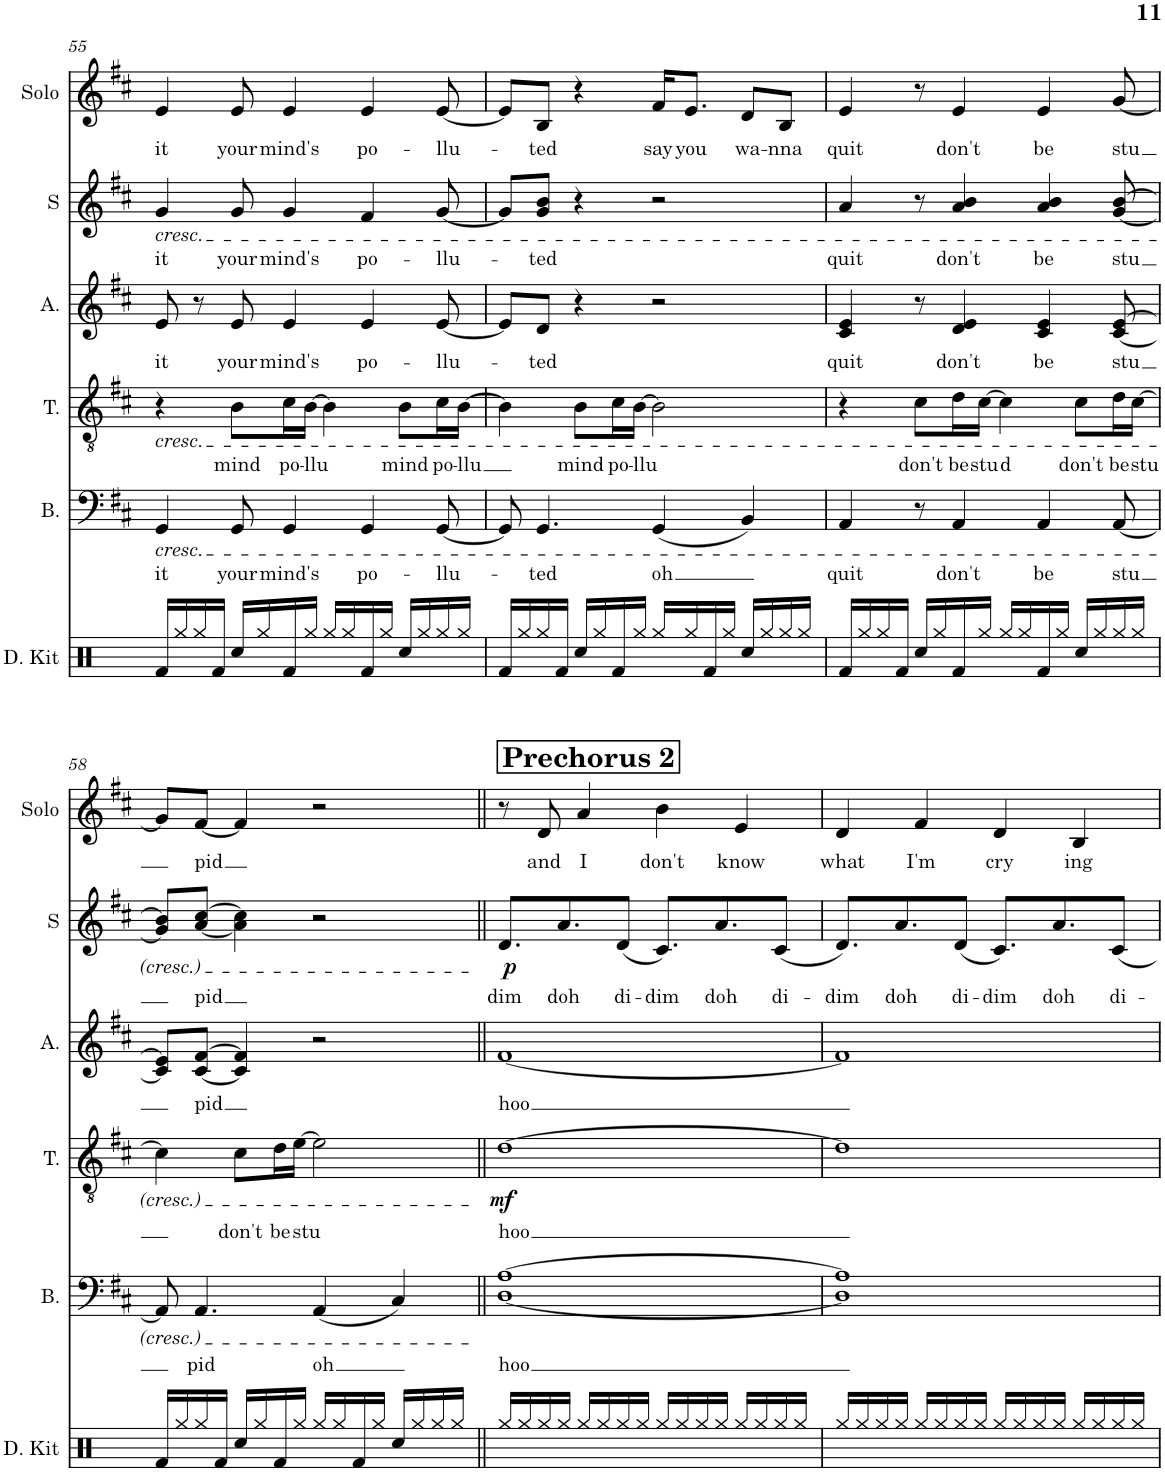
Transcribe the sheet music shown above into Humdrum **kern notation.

**kern	**kern	**text	**kern	**text	**dynam	**kern	**text	**kern	**text	**dynam	**kern	**text
*part6	*part5	*part5	*part4	*part4	*part4	*part3	*part3	*part2	*part2	*part2	*part1	*part1
*staff6	*staff5	*staff5	*staff4	*staff4	*staff4	*staff3	*staff3	*staff2	*staff2	*staff2	*staff1	*staff1
*I"Drum Kit	*I"Bass	*	*I"Tenor	*	*	*I"Alto	*	*I"Soprano	*	*	*I"Solo	*
*I'D. Kit	*I'B.	*	*I'T.	*	*	*I'A.	*	*I'S	*	*	*I'Solo	*
!!LO:PB:g=z
*clefX	*clefF4	*	*clefGv2	*	*	*clefG2	*	*clefG2	*	*	*clefG2	*
*k[]	*k[f#c#]	*	*k[f#c#]	*	*	*k[f#c#]	*	*k[f#c#]	*	*	*k[f#c#]	*
*M4/4	*M4/4	*	*M4/4	*	*	*M4/4	*	*M4/4	*	*	*M4/4	*
=55	=55	=55	=55	=55	=55	=55	=55	=55	=55	=55	=55	=55
!	!	!	!	!	!	!	!	!LO:TX:b:i:t=cresc.	!	!	!	!
!	!	!	!LO:TX:b:i:t=cresc.	!	!	!	!	!	!	!	!	!
!	!LO:TX:b:i:t=cresc.	!	!	!	!	!	!	!	!	!	!	!
!	!	!LO:LY:b	!	!	!	!	!LO:LY:b	!	!LO:LY:b	!	!	!LO:LY:b
16Rf/LL	4GG/	it	4r	.	.	8e/	it	4g/	it	.	4e/	it
16Rgg/	.	.	.	.	.	.	.	.	.	.	.	.
16Rgg/	.	.	.	.	.	8r	.	.	.	.	.	.
16Rf/JJ	.	.	.	.	.	.	.	.	.	.	.	.
!	!	!LO:LY:b	!	!LO:LY:b	!	!	!LO:LY:b	!	!LO:LY:b	!	!	!LO:LY:b
16Rcc/LL	8GG/	your	8B\L	mind	.	8e/	your	8g/	your	.	8e/	your
16Rgg/	.	.	.	.	.	.	.	.	.	.	.	.
!	!	!LO:LY:b	!	!LO:LY:b	!	!	!LO:LY:b	!	!LO:LY:b	!	!	!LO:LY:b
16Rf/	4GG/	mind's	16c#\L	po-	.	4e/	mind's	4g/	mind's	.	4e/	mind's
!	!	!	!	!LO:LY:b	!	!	!	!	!	!	!	!
16Rgg/JJ	.	.	[16B\JJ	-llu	.	.	.	.	.	.	.	.
16Rgg/LL	.	.	4B\]	.	.	.	.	.	.	.	.	.
16Rgg/	.	.	.	.	.	.	.	.	.	.	.	.
!	!	!LO:LY:b	!	!	!	!	!LO:LY:b	!	!LO:LY:b	!	!	!LO:LY:b
16Rf/	4GG/	po-	.	.	.	4e/	po-	4f#/	po-	.	4e/	po-
16Rgg/JJ	.	.	.	.	.	.	.	.	.	.	.	.
!	!	!	!	!LO:LY:b	!	!	!	!	!	!	!	!
16Rcc/LL	.	.	8B\L	mind	.	.	.	.	.	.	.	.
16Rgg/	.	.	.	.	.	.	.	.	.	.	.	.
!	!	!LO:LY:b	!	!LO:LY:b	!	!	!LO:LY:b	!	!LO:LY:b	!	!	!LO:LY:b
16Rgg/	[8GG/	-llu-	16c#\L	po-	.	[8e/	-llu-	[8g/	-llu-	.	[8e/	-llu-
!	!	!	!	!LO:LY:b	!	!	!	!	!	!	!	!
16Rgg/JJ	.	.	[16B\JJ	-llu	.	.	.	.	.	.	.	.
=56	=56	=56	=56	=56	=56	=56	=56	=56	=56	=56	=56	=56
16Rf/LL	8GG/]	.	4B\]	.	.	8e/L]	.	8g/L]	.	.	8e/L]	.
16Rgg/	.	.	.	.	.	.	.	.	.	.	.	.
!	!	!LO:LY:b	!	!	!	!	!LO:LY:b	!	!LO:LY:b	!	!	!LO:LY:b
16Rgg/	4.GG/	-ted	.	.	.	8d/J	-ted	8g/ 8b/J	-ted	.	8B/J	-ted
16Rf/JJ	.	.	.	.	.	.	.	.	.	.	.	.
!	!	!	!	!LO:LY:b	!	!	!	!	!	!	!	!
16Rcc/LL	.	.	8B\L	mind	.	4r	.	4r	.	.	4r	.
16Rgg/	.	.	.	.	.	.	.	.	.	.	.	.
!	!	!	!	!LO:LY:b	!	!	!	!	!	!	!	!
16Rf/	.	.	16c#\L	po-	.	.	.	.	.	.	.	.
!	!	!	!	!LO:LY:b	!	!	!	!	!	!	!	!
16Rgg/JJ	.	.	[16B\JJ	-llu	.	.	.	.	.	.	.	.
!	!	!LO:LY:b	!	!	!	!	!	!	!	!	!	!LO:LY:b
16Rgg/LL	(4GG/	oh	2B\]	.	.	2r	.	2r	.	.	16f#/KL	say
!	!	!	!	!	!	!	!	!	!	!	!	!LO:LY:b
16Rgg/	.	.	.	.	.	.	.	.	.	.	8.e/J	you
16Rf/	.	.	.	.	.	.	.	.	.	.	.	.
16Rgg/JJ	.	.	.	.	.	.	.	.	.	.	.	.
!	!	!	!	!	!	!	!	!	!	!	!	!LO:LY:b
16Rcc/LL	4BB/)	.	.	.	.	.	.	.	.	.	8d/L	wa-
16Rgg/	.	.	.	.	.	.	.	.	.	.	.	.
!	!	!	!	!	!	!	!	!	!	!	!	!LO:LY:b
16Rgg/	.	.	.	.	.	.	.	.	.	.	8B/J	-nna
16Rgg/JJ	.	.	.	.	.	.	.	.	.	.	.	.
=57	=57	=57	=57	=57	=57	=57	=57	=57	=57	=57	=57	=57
!	!	!LO:LY:b	!	!	!	!	!LO:LY:b	!	!LO:LY:b	!	!	!LO:LY:b
16Rf/LL	4AA/	quit	4r	.	.	4c#/ 4e/	quit	4a/	quit	.	4e/	quit
16Rgg/	.	.	.	.	.	.	.	.	.	.	.	.
16Rgg/	.	.	.	.	.	.	.	.	.	.	.	.
16Rf/JJ	.	.	.	.	.	.	.	.	.	.	.	.
!	!	!	!	!LO:LY:b	!	!	!	!	!	!	!	!
16Rcc/LL	8r	.	8c#\L	don't	.	8r	.	8r	.	.	8r	.
16Rgg/	.	.	.	.	.	.	.	.	.	.	.	.
!	!	!LO:LY:b	!	!LO:LY:b	!	!	!LO:LY:b	!	!LO:LY:b	!	!	!LO:LY:b
16Rf/	4AA/	don't	16d\L	be	.	4d/ 4e/	don't	4a/ 4b/	don't	.	4e/	don't
!	!	!	!	!LO:LY:b	!	!	!	!	!	!	!	!
16Rgg/JJ	.	.	[16c#\JJ	stu	.	.	.	.	.	.	.	.
!	!	!	!	!LO:LY:b	!	!	!	!	!	!	!	!
16Rgg/LL	.	.	4c#\]	d	.	.	.	.	.	.	.	.
16Rgg/	.	.	.	.	.	.	.	.	.	.	.	.
!	!	!LO:LY:b	!	!	!	!	!LO:LY:b	!	!LO:LY:b	!	!	!LO:LY:b
16Rf/	4AA/	be	.	.	.	4c#/ 4e/	be	4a/ 4b/	be	.	4e/	be
16Rgg/JJ	.	.	.	.	.	.	.	.	.	.	.	.
!	!	!	!	!LO:LY:b	!	!	!	!	!	!	!	!
16Rcc/LL	.	.	8c#\L	don't	.	.	.	.	.	.	.	.
16Rgg/	.	.	.	.	.	.	.	.	.	.	.	.
!	!	!LO:LY:b	!	!LO:LY:b	!	!	!LO:LY:b	!	!LO:LY:b	!	!	!LO:LY:b
16Rgg/	[8AA/	stu	16d\L	be	.	[8c#/ [8e/	stu	[8g/ [8b/	stu	.	[8g/	stu
!	!	!	!	!LO:LY:b	!	!	!	!	!	!	!	!
16Rgg/JJ	.	.	[16c#\JJ	stu	.	.	.	.	.	.	.	.
!!LO:LB:g=z
=58	=58	=58	=58	=58	=58	=58	=58	=58	=58	=58	=58	=58
16Rf/LL	8AA/]	.	4c#\]	.	.	8c#/] 8e/]L	.	8g/] 8b/]L	.	.	8g/L]	.
16Rgg/	.	.	.	.	.	.	.	.	.	.	.	.
!	!	!LO:LY:b	!	!	!	!	!LO:LY:b	!	!LO:LY:b	!	!	!LO:LY:b
16Rgg/	4.AA/	pid	.	.	.	[8c#/ [8f#/J	pid	[8a/ [8cc#/J	pid	.	[8f#/J	pid
16Rf/JJ	.	.	.	.	.	.	.	.	.	.	.	.
!	!	!	!	!LO:LY:b	!	!	!	!	!	!	!	!
16Rcc/LL	.	.	8c#\L	don't	.	4c#/] 4f#/]	.	4a\] 4cc#\]	.	.	4f#/]	.
16Rgg/	.	.	.	.	.	.	.	.	.	.	.	.
!	!	!	!	!LO:LY:b	!	!	!	!	!	!	!	!
16Rf/	.	.	16d\L	be	.	.	.	.	.	.	.	.
!	!	!	!	!LO:LY:b	!	!	!	!	!	!	!	!
16Rgg/JJ	.	.	[16e\JJ	stu	.	.	.	.	.	.	.	.
!	!	!LO:LY:b	!	!	!	!	!	!	!	!	!	!
16Rgg/LL	(4AA/	oh	2e\]	.	.	2r	.	2r	.	.	2r	.
16Rgg/	.	.	.	.	.	.	.	.	.	.	.	.
16Rf/	.	.	.	.	.	.	.	.	.	.	.	.
16Rgg/JJ	.	.	.	.	.	.	.	.	.	.	.	.
16Rcc/LL	4C#/)	.	.	.	.	.	.	.	.	.	.	.
16Rgg/	.	.	.	.	.	.	.	.	.	.	.	.
16Rgg/	.	.	.	.	.	.	.	.	.	.	.	.
16Rgg/JJ	.	.	.	.	.	.	.	.	.	.	.	.
!!LO:REH:place=s1:a:B:cj:fs=14:t=Prechorus 2
=59||	=59||	=59||	=59||	=59||	=59||	=59||	=59||	=59||	=59||	=59||	=59||	=59||
!	!	!LO:LY:b	!	!LO:LY:b	!LO:DY:b	!	!LO:LY:b	!	!LO:LY:b	!LO:DY:b	!	!
16Rgg/LL	[1D [1A	hoo	[1d	hoo	mf	[1f#	hoo	8.d/L	dim	p	8r	.
16Rgg/	.	.	.	.	.	.	.	.	.	.	.	.
!	!	!	!	!	!	!	!	!	!	!	!	!LO:LY:b
16Rgg/	.	.	.	.	.	.	.	.	.	.	8d/	and
!	!	!	!	!	!	!	!	!	!LO:LY:b	!	!	!
16Rgg/JJ	.	.	.	.	.	.	.	8.a/	doh	.	.	.
!	!	!	!	!	!	!	!	!	!	!	!	!LO:LY:b
16Rgg/LL	.	.	.	.	.	.	.	.	.	.	4a/	I
16Rgg/	.	.	.	.	.	.	.	.	.	.	.	.
!	!	!	!	!	!	!	!	!	!LO:LY:b	!	!	!
16Rgg/	.	.	.	.	.	.	.	(8d/J	di-	.	.	.
16Rgg/JJ	.	.	.	.	.	.	.	.	.	.	.	.
!	!	!	!	!	!	!	!	!	!LO:LY:b	!	!	!LO:LY:b
16Rgg/LL	.	.	.	.	.	.	.	8.c#/L)	-dim	.	4b\	don't
16Rgg/	.	.	.	.	.	.	.	.	.	.	.	.
16Rgg/	.	.	.	.	.	.	.	.	.	.	.	.
!	!	!	!	!	!	!	!	!	!LO:LY:b	!	!	!
16Rgg/JJ	.	.	.	.	.	.	.	8.a/	doh	.	.	.
!	!	!	!	!	!	!	!	!	!	!	!	!LO:LY:b
16Rgg/LL	.	.	.	.	.	.	.	.	.	.	4e/	know
16Rgg/	.	.	.	.	.	.	.	.	.	.	.	.
!	!	!	!	!	!	!	!	!	!LO:LY:b	!	!	!
16Rgg/	.	.	.	.	.	.	.	(8c#/J	di-	.	.	.
16Rgg/JJ	.	.	.	.	.	.	.	.	.	.	.	.
=60	=60	=60	=60	=60	=60	=60	=60	=60	=60	=60	=60	=60
!	!	!	!	!	!	!	!	!	!LO:LY:b	!	!	!LO:LY:b
16Rgg/LL	1D] 1A]	.	1d]	.	.	1f#]	.	8.d/L)	-dim	.	4d/	what
16Rgg/	.	.	.	.	.	.	.	.	.	.	.	.
16Rgg/	.	.	.	.	.	.	.	.	.	.	.	.
!	!	!	!	!	!	!	!	!	!LO:LY:b	!	!	!
16Rgg/JJ	.	.	.	.	.	.	.	8.a/	doh	.	.	.
!	!	!	!	!	!	!	!	!	!	!	!	!LO:LY:b
16Rgg/LL	.	.	.	.	.	.	.	.	.	.	4f#/	I'm
16Rgg/	.	.	.	.	.	.	.	.	.	.	.	.
!	!	!	!	!	!	!	!	!	!LO:LY:b	!	!	!
16Rgg/	.	.	.	.	.	.	.	(8d/J	di-	.	.	.
16Rgg/JJ	.	.	.	.	.	.	.	.	.	.	.	.
!	!	!	!	!	!	!	!	!	!LO:LY:b	!	!	!LO:LY:b
16Rgg/LL	.	.	.	.	.	.	.	8.c#/L)	-dim	.	4d/	cry
16Rgg/	.	.	.	.	.	.	.	.	.	.	.	.
16Rgg/	.	.	.	.	.	.	.	.	.	.	.	.
!	!	!	!	!	!	!	!	!	!LO:LY:b	!	!	!
16Rgg/JJ	.	.	.	.	.	.	.	8.a/	doh	.	.	.
!	!	!	!	!	!	!	!	!	!	!	!	!LO:LY:b
16Rgg/LL	.	.	.	.	.	.	.	.	.	.	4B/	ing
16Rgg/	.	.	.	.	.	.	.	.	.	.	.	.
!	!	!	!	!	!	!	!	!	!LO:LY:b	!	!	!
16Rgg/	.	.	.	.	.	.	.	8c#/J	di-	.	.	.
16Rgg/JJ	.	.	.	.	.	.	.	.	.	.	.	.
=	=	=	=	=	=	=	=	=	=	=	=	=
*-	*-	*-	*-	*-	*-	*-	*-	*-	*-	*-	*-	*-
